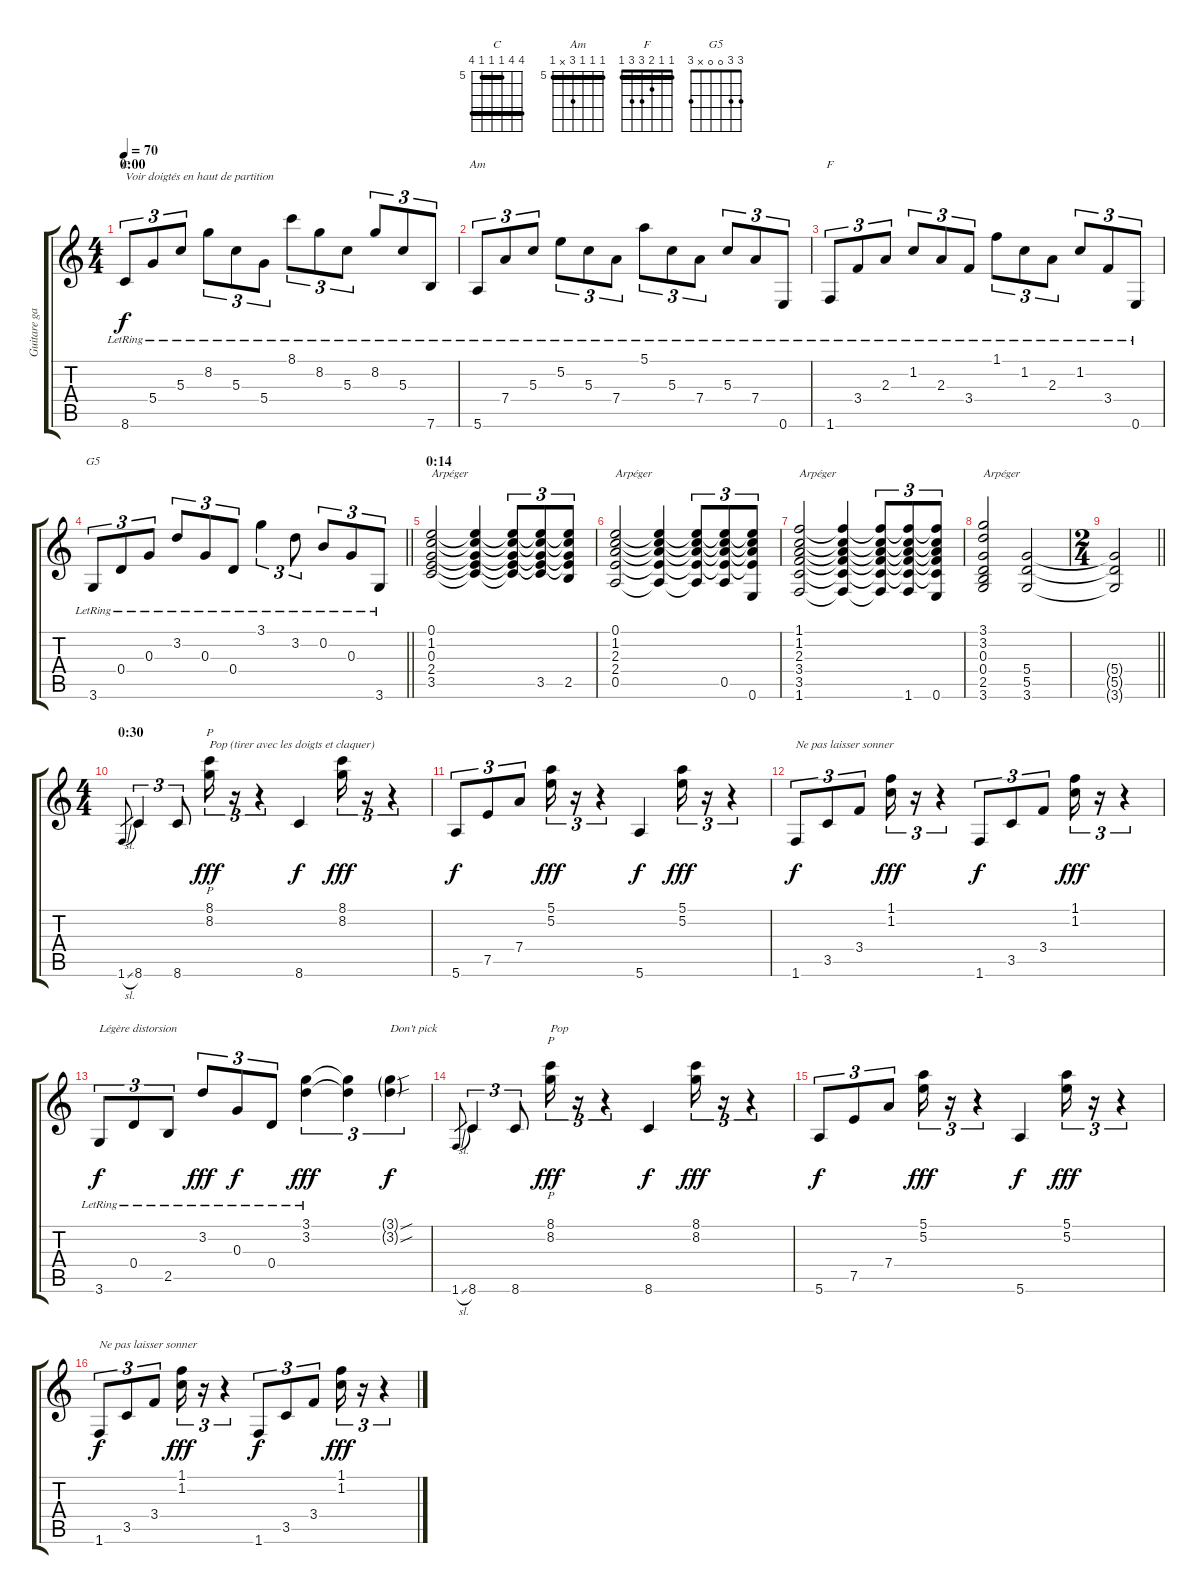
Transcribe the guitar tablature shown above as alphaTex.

\track ("Guitare gauche" "Guitare ga") {instrument electricguitarclean}
\staff {score tabs}
\tuning (E4 B3 G3 D3 A2 E2) {hide}
\chord ("C" 8 8 5 5 5 8) {firstfret 5 barre (5 8)}
\chord ("Am" 5 5 5 7 x 5) {firstfret 5 barre 5}
\chord ("F" 1 1 2 3 3 1) {barre 1}
\chord ("G5" 3 3 0 0 x 3)
\ts (4 4)
\section ("" "0:00")
\tempo 70
\clef g2
\ks c
8.6{lr}.8{tu (3 2) ch "C" txt "Voir doigtés en haut de partition" dy f instrument electricguitarclean} 5.4{lr}.8{tu (3 2)} 5.3{lr}.8{tu (3 2)} 8.2{lr}.8{tu (3 2)} 5.3{lr}.8{tu (3 2)} 5.4{lr}.8{tu (3 2)} 8.1{lr}.8{tu (3 2)} 8.2{lr}.8{tu (3 2)} 5.3{lr}.8{tu (3 2)} 8.2{lr}.8{tu (3 2)} 5.3{lr}.8{tu (3 2)} 7.6{lr}.8{tu (3 2)} |
5.6{lr}.8{tu (3 2) ch "Am"} 7.4{lr}.8{tu (3 2)} 5.3{lr}.8{tu (3 2)} 5.2{lr}.8{tu (3 2)} 5.3{lr}.8{tu (3 2)} 7.4{lr}.8{tu (3 2)} 5.1{lr}.8{tu (3 2)} 5.3{lr}.8{tu (3 2)} 7.4{lr}.8{tu (3 2)} 5.3{lr}.8{tu (3 2)} 7.4{lr}.8{tu (3 2)} 0.6{lr}.8{tu (3 2)} |
1.6{lr}.8{tu (3 2) ch "F"} 3.4{lr}.8{tu (3 2)} 2.3{lr}.8{tu (3 2)} 1.2{lr}.8{tu (3 2)} 2.3{lr}.8{tu (3 2)} 3.4{lr}.8{tu (3 2)} 1.1{lr}.8{tu (3 2)} 1.2{lr}.8{tu (3 2)} 2.3{lr}.8{tu (3 2)} 1.2{lr}.8{tu (3 2)} 3.4{lr}.8{tu (3 2)} 0.6{lr}.8{tu (3 2)} |
\barLineRight lightlight
3.6{lr}.8{tu (3 2) ch "G5"} 0.4{lr}.8{tu (3 2)} 0.3{lr}.8{tu (3 2)} 3.2{lr}.8{tu (3 2)} 0.3{lr}.8{tu (3 2)} 0.4{lr}.8{tu (3 2)} 3.1{lr}.4{tu (3 2)} 3.2{lr}.8{tu (3 2)} 0.2{lr}.8{tu (3 2)} 0.3{lr}.8{tu (3 2)} 3.6{lr}.8{tu (3 2)} |
\section ("" "0:14")
(0.1 1.2 0.3 2.4 3.5).2{txt "Arpéger"} (0.1{t} 1.2{t} 0.3{t} 2.4{t} 3.5{t}).4 (0.1{t} 1.2{t} 0.3{t} 2.4{t} 3.5{t}).8{tu (3 2)} (0.1{t} 1.2{t} 0.3{t} 2.4{t} 3.5).8{tu (3 2)} (0.1{t} 1.2{t} 0.3{t} 2.4{t} 2.5).8{tu (3 2)} |
(0.1 1.2 2.3 2.4 0.5).2{txt "Arpéger"} (0.1{t} 1.2{t} 2.3{t} 2.4{t} 0.5{t}).4 (0.1{t} 1.2{t} 2.3{t} 2.4{t} 0.5{t}).8{tu (3 2)} (0.1{t} 1.2{t} 2.3{t} 2.4{t} 0.5).8{tu (3 2)} (0.1{t} 1.2{t} 2.3{t} 2.4{t} 0.6).8{tu (3 2)} |
(1.1 1.2 2.3 3.4 3.5 1.6).2{txt "Arpéger"} (1.1{t} 1.2{t} 2.3{t} 3.4{t} 3.5{t} 1.6{t}).4 (1.1{t} 1.2{t} 2.3{t} 3.4{t} 3.5{t} 1.6{t}).8{tu (3 2)} (1.1{t} 1.2{t} 2.3{t} 3.4{t} 3.5{t} 1.6).8{tu (3 2)} (1.1{t} 1.2{t} 2.3{t} 3.4{t} 3.5{t} 0.6).8{tu (3 2)} |
(3.1 3.2 0.3 0.4 2.5 3.6).2{txt "Arpéger"} (5.4 5.5 3.6).2 |
\ts (2 4)
\barLineRight lightlight
(5.4{t} 5.5{t} 3.6{t}).2 |
\ts (4 4)
\section ("" "0:30")
1.6{sl}.8{gr} 8.6.4{tu (3 2)} 8.6.8{tu (3 2)} (8.1 8.2).16{p tu (3 2) txt "Pop (tirer avec les doigts et claquer)" dy fff} r.16{tu (3 2)} r.4{tu (3 2)} 8.6.4{dy f} (8.1 8.2).16{tu (3 2) dy fff} r.16{tu (3 2)} r.4{tu (3 2)} |
5.6.8{tu (3 2) dy f} 7.5.8{tu (3 2)} 7.4.8{tu (3 2)} (5.1 5.2).16{tu (3 2) dy fff} r.16{tu (3 2)} r.4{tu (3 2)} 5.6.4{dy f} (5.1 5.2).16{tu (3 2) dy fff} r.16{tu (3 2)} r.4{tu (3 2)} |
1.6.8{tu (3 2) txt "Ne pas laisser sonner" dy f} 3.5.8{tu (3 2)} 3.4.8{tu (3 2)} (1.1 1.2).16{tu (3 2) dy fff} r.16{tu (3 2)} r.4{tu (3 2)} 1.6.8{tu (3 2) dy f} 3.5.8{tu (3 2)} 3.4.8{tu (3 2)} (1.1 1.2).16{tu (3 2) dy fff} r.16{tu (3 2)} r.4{tu (3 2)} |
3.6{lr}.8{tu (3 2) txt "Légère distorsion" dy f} 0.4{lr}.8{tu (3 2)} 2.5{lr}.8{tu (3 2)} 3.2{lr}.8{tu (3 2) dy fff} 0.3{lr}.8{tu (3 2) dy f} 0.4{lr}.8{tu (3 2)} (3.1{lr} 3.2{lr}).4{tu (3 2) dy fff} (3.1{t} 3.2{t}).4{tu (3 2)} (3.1{sou g} 3.2{sou g}).4{tu (3 2) txt "Don't pick" dy f} |
1.6{sl}.8{gr} 8.6.4{tu (3 2)} 8.6.8{tu (3 2)} (8.1 8.2).16{p tu (3 2) txt "Pop" dy fff} r.16{tu (3 2)} r.4{tu (3 2)} 8.6.4{dy f} (8.1 8.2).16{tu (3 2) dy fff} r.16{tu (3 2)} r.4{tu (3 2)} |
5.6.8{tu (3 2) dy f} 7.5.8{tu (3 2)} 7.4.8{tu (3 2)} (5.1 5.2).16{tu (3 2) dy fff} r.16{tu (3 2)} r.4{tu (3 2)} 5.6.4{dy f} (5.1 5.2).16{tu (3 2) dy fff} r.16{tu (3 2)} r.4{tu (3 2)} |
1.6.8{tu (3 2) txt "Ne pas laisser sonner" dy f} 3.5.8{tu (3 2)} 3.4.8{tu (3 2)} (1.1 1.2).16{tu (3 2) dy fff} r.16{tu (3 2)} r.4{tu (3 2)} 1.6.8{tu (3 2) dy f} 3.5.8{tu (3 2)} 3.4.8{tu (3 2)} (1.1 1.2).16{tu (3 2) dy fff} r.16{tu (3 2)} r.4{tu (3 2)}
